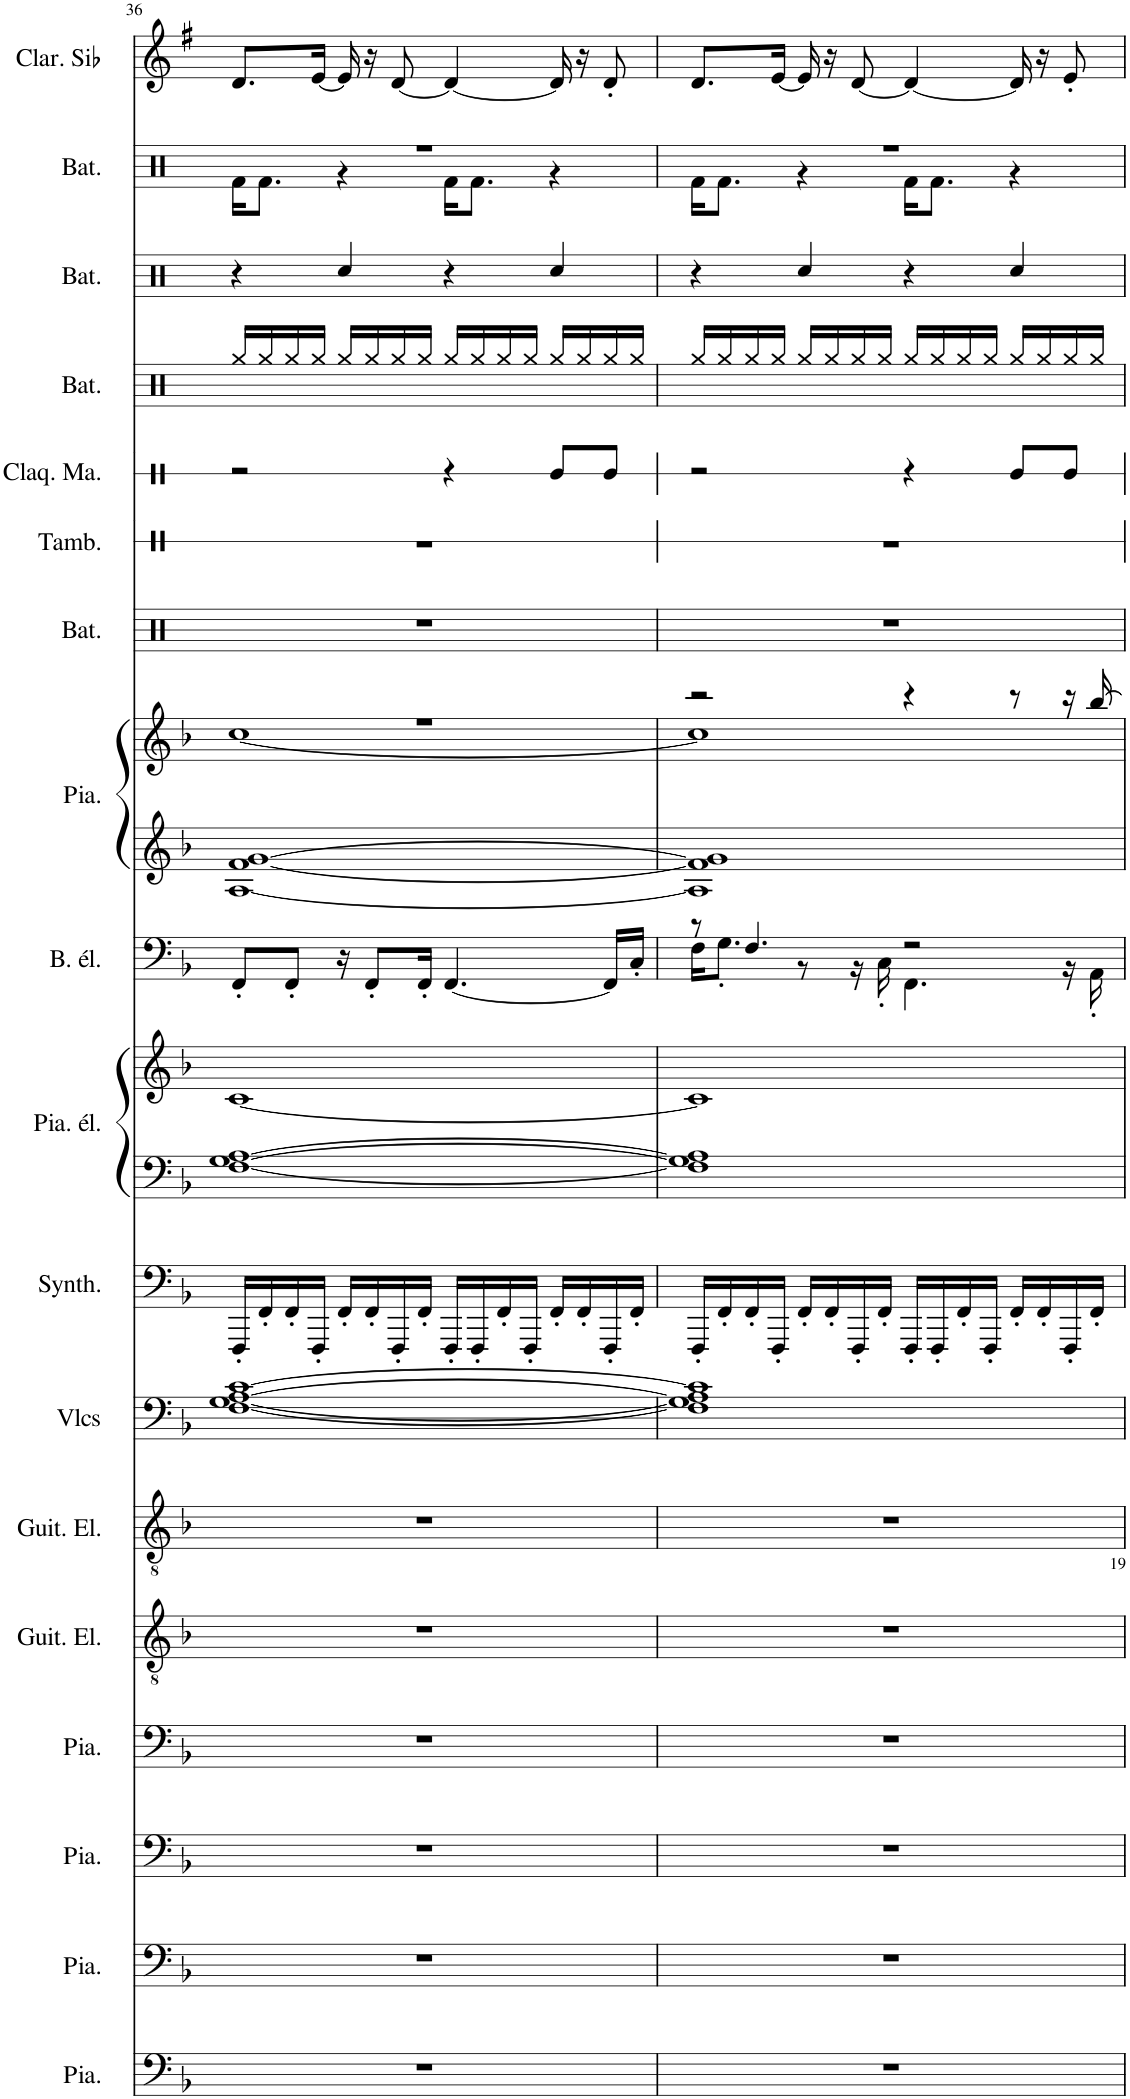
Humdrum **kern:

**kern	**kern	**kern	**kern	**kern	**kern	**kern	**kern	**kern	**kern	**kern	**kern	**kern	**kern	**kern	**kern	**kern	**kern	**kern	**kern
*part18	*part17	*part16	*part15	*part14	*part13	*part12	*part11	*part10	*part10	*part9	*part8	*part8	*part7	*part6	*part5	*part4	*part3	*part2	*part1
*staff20	*staff19	*staff18	*staff17	*staff16	*staff15	*staff14	*staff13	*staff12	*staff11	*staff10	*staff9	*staff8	*staff7	*staff6	*staff5	*staff4	*staff3	*staff2	*staff1
*I"Piano	*I"Piano	*I"Piano	*I"Piano	*I"Guitare électrique, Overdriven Guitar	*I"Guitare électrique, Overdriven Guitar	*I"Violoncelles, String Ensemble 1	*I"Synthétiseur d'effets, Lead 8 (bass + lead)	*I"Piano électrique, Electric Piano 2	*	*I"Basse électrique, Electric Bass (finger)	*I"Piano, Acoustic Grand Piano	*	*I"Batterie	*I"Tambourin	*I"Claquement de mains	*I"Batterie	*I"Batterie	*I"Batterie, Drums	*I"Clarinette en Sib
*I'Pia.	*I'Pia.	*I'Pia.	*I'Pia.	*I'Guit. El.	*I'Guit. El.	*I'Vlcs	*I'Synth.	*I'Pia. él.	*	*I'B. él.	*I'Pia.	*	*I'Bat.	*I'Tamb.	*I'Claq. Ma.	*I'Bat.	*I'Bat.	*I'Bat.	*I'Clar. Sib
!!LO:PB:g=z
*clefF4	*clefF4	*clefF4	*clefF4	*clefGv2	*clefGv2	*clefF4	*clefF4	*clefF4	*clefG2	*clefF4	*clefG2	*clefG2	*clefX	*clefX	*clefX	*clefX	*clefX	*clefX	*clefG2
*	*	*	*	*	*	*	*	*	*	*Trd7c12	*	*	*	*	*	*	*	*	*Trd1c2
*k[b-]	*k[b-]	*k[b-]	*k[b-]	*k[b-]	*k[b-]	*k[b-]	*k[b-]	*k[b-]	*k[b-]	*k[b-]	*k[b-]	*k[b-]	*k[]	*k[]	*k[]	*k[]	*k[]	*k[]	*k[f#]
*M4/4	*M4/4	*M4/4	*M4/4	*M4/4	*M4/4	*M4/4	*M4/4	*M4/4	*M4/4	*M4/4	*M4/4	*M4/4	*M4/4	*M4/4	*M4/4	*M4/4	*M4/4	*M4/4	*M4/4
=36	=36	=36	=36	=36	=36	=36	=36	=36	=36	=36	=36	=36	=36	=36	=36	=36	=36	=36	=36
*	*	*	*	*	*	*	*	*	*	*	*	*^	*	*	*	*	*	*^	*
1r	1r	1r	1r	1r	1r	[1F [1G [1A [1c	16FFF'/LL	[1F [1G [1A	[1c	8FF'/L	[1A [1f [1g	1r	[1cc	1r	1r	2r	16Rgg/LL	4r	1r	16Rf\KL	8.d/L
.	.	.	.	.	.	.	16FF'/	.	.	.	.	.	.	.	.	.	16Rgg/	.	.	8.Rf\J	.
.	.	.	.	.	.	.	16FF'/	.	.	8FF'/J	.	.	.	.	.	.	16Rgg/	.	.	.	.
.	.	.	.	.	.	.	16FFF'/JJ	.	.	.	.	.	.	.	.	.	16Rgg/JJ	.	.	.	[16e/Jk
.	.	.	.	.	.	.	16FF'/LL	.	.	16r	.	.	.	.	.	.	16Rgg/LL	4Rcc/	.	4r	16e/]
.	.	.	.	.	.	.	16FF'/	.	.	8FF'/L	.	.	.	.	.	.	16Rgg/	.	.	.	16r
.	.	.	.	.	.	.	16FFF'/	.	.	.	.	.	.	.	.	.	16Rgg/	.	.	.	[8d/
.	.	.	.	.	.	.	16FF'/JJ	.	.	16FF'/Jk	.	.	.	.	.	.	16Rgg/JJ	.	.	.	.
.	.	.	.	.	.	.	16FFF'/LL	.	.	[4.FF/	.	.	.	.	.	4r	16Rgg/LL	4r	.	16Rf\KL	4d/_
.	.	.	.	.	.	.	16FFF'/	.	.	.	.	.	.	.	.	.	16Rgg/	.	.	8.Rf\J	.
.	.	.	.	.	.	.	16FF'/	.	.	.	.	.	.	.	.	.	16Rgg/	.	.	.	.
.	.	.	.	.	.	.	16FFF'/JJ	.	.	.	.	.	.	.	.	.	16Rgg/JJ	.	.	.	.
.	.	.	.	.	.	.	16FF'/LL	.	.	.	.	.	.	.	.	8Re/L	16Rgg/LL	4Rcc/	.	4r	16d/]
.	.	.	.	.	.	.	16FF'/	.	.	.	.	.	.	.	.	.	16Rgg/	.	.	.	16r
.	.	.	.	.	.	.	16FFF'/	.	.	16FF/LL]	.	.	.	.	.	8Re/J	16Rgg/	.	.	.	8d'/
.	.	.	.	.	.	.	16FF'/JJ	.	.	16C'/JJ	.	.	.	.	.	.	16Rgg/JJ	.	.	.	.
=37	=37	=37	=37	=37	=37	=37	=37	=37	=37	=37	=37	=37	=37	=37	=37	=37	=37	=37	=37	=37	=37
*	*	*	*	*	*	*	*	*	*	*^	*	*	*	*	*	*	*	*	*	*	*
1r	1r	1r	1r	1r	1r	1F] 1G] 1A] 1c]	16FFF'/LL	1F] 1G] 1A]	1c]	8r	16F\KL	1A] 1f] 1g]	2r	1cc]	1r	1r	2r	16Rgg/LL	4r	1r	16Rf\KL	8.d/L
.	.	.	.	.	.	.	16FF'/	.	.	.	8.G'\J	.	.	.	.	.	.	16Rgg/	.	.	8.Rf\J	.
.	.	.	.	.	.	.	16FF'/	.	.	4.F/	.	.	.	.	.	.	.	16Rgg/	.	.	.	.
.	.	.	.	.	.	.	16FFF'/JJ	.	.	.	.	.	.	.	.	.	.	16Rgg/JJ	.	.	.	[16e/Jk
.	.	.	.	.	.	.	16FF'/LL	.	.	.	8r	.	.	.	.	.	.	16Rgg/LL	4Rcc/	.	4r	16e/]
.	.	.	.	.	.	.	16FF'/	.	.	.	.	.	.	.	.	.	.	16Rgg/	.	.	.	16r
.	.	.	.	.	.	.	16FFF'/	.	.	.	16r	.	.	.	.	.	.	16Rgg/	.	.	.	[8d/
.	.	.	.	.	.	.	16FF'/JJ	.	.	.	16C'\	.	.	.	.	.	.	16Rgg/JJ	.	.	.	.
.	.	.	.	.	.	.	16FFF'/LL	.	.	2r	4.FF\	.	4r	.	.	.	4r	16Rgg/LL	4r	.	16Rf\KL	4d/_
.	.	.	.	.	.	.	16FFF'/	.	.	.	.	.	.	.	.	.	.	16Rgg/	.	.	8.Rf\J	.
.	.	.	.	.	.	.	16FF'/	.	.	.	.	.	.	.	.	.	.	16Rgg/	.	.	.	.
.	.	.	.	.	.	.	16FFF'/JJ	.	.	.	.	.	.	.	.	.	.	16Rgg/JJ	.	.	.	.
.	.	.	.	.	.	.	16FF'/LL	.	.	.	.	.	8r	.	.	.	8Re/L	16Rgg/LL	4Rcc/	.	4r	16d/]
.	.	.	.	.	.	.	16FF'/	.	.	.	.	.	.	.	.	.	.	16Rgg/	.	.	.	16r
.	.	.	.	.	.	.	16FFF'/	.	.	.	16r	.	16r	.	.	.	8Re/J	16Rgg/	.	.	.	8e'/
.	.	.	.	.	.	.	16FF'/JJ	.	.	.	16AA'\	.	[16bb-/	.	.	.	.	16Rgg/JJ	.	.	.	.
*	*	*	*	*	*	*	*	*	*	*v	*v	*	*v	*v	*	*	*	*	*	*v	*v	*
=	=	=	=	=	=	=	=	=	=	=	=	=	=	=	=	=	=	=	=
*-	*-	*-	*-	*-	*-	*-	*-	*-	*-	*-	*-	*-	*-	*-	*-	*-	*-	*-	*-
